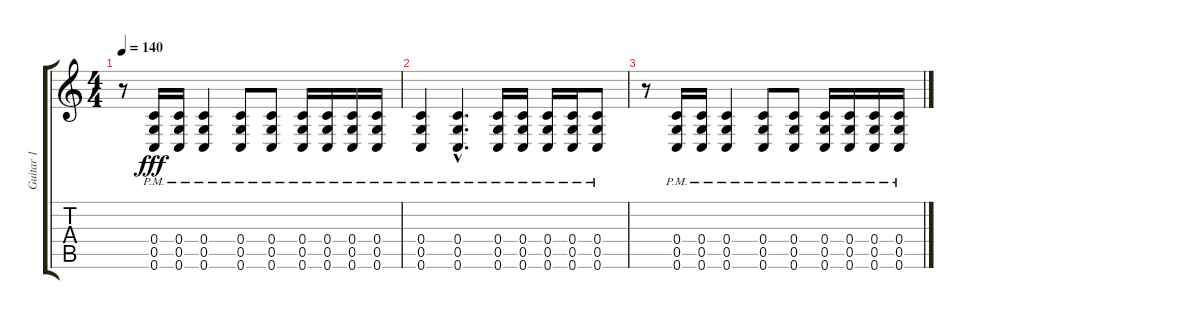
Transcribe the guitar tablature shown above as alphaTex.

\track ("Guitar 1" "Guitar 1") {instrument distortionguitar}
\staff {score tabs}
\tuning (D4 A3 F3 C3 G2 C2) {hide}
\ts (4 4)
\tempo 140
\clef g2
\ks c
r.8{dy fff} (0.4{pm} 0.5{pm} 0.6{pm}).16 (0.4{pm} 0.5{pm} 0.6{pm}).16 (0.4{pm} 0.5{pm} 0.6{pm}).4 (0.4{pm} 0.5{pm} 0.6{pm}).8 (0.4{pm} 0.5{pm} 0.6{pm}).8 (0.4{pm} 0.5{pm} 0.6{pm}).16 (0.4{pm} 0.5{pm} 0.6{pm}).16 (0.4{pm} 0.5{pm} 0.6{pm}).16 (0.4{pm} 0.5{pm} 0.6{pm}).16 |
(0.4{pm} 0.5{pm} 0.6{pm}).4 (0.4{hac pm} 0.5{hac pm} 0.6{hac pm}).4{d} (0.4{pm} 0.5{pm} 0.6{pm}).16 (0.4{pm} 0.5{pm} 0.6{pm}).16 (0.4{pm} 0.5{pm} 0.6{pm}).16 (0.4{pm} 0.5{pm} 0.6{pm}).16 (0.4{pm} 0.5{pm} 0.6{pm}).8 |
r.8 (0.4{pm} 0.5{pm} 0.6{pm}).16 (0.4{pm} 0.5{pm} 0.6{pm}).16 (0.4{pm} 0.5{pm} 0.6{pm}).4 (0.4{pm} 0.5{pm} 0.6{pm}).8 (0.4{pm} 0.5{pm} 0.6{pm}).8 (0.4{pm} 0.5{pm} 0.6{pm}).16 (0.4{pm} 0.5{pm} 0.6{pm}).16 (0.4{pm} 0.5{pm} 0.6{pm}).16 (0.4{pm} 0.5{pm} 0.6{pm}).16
